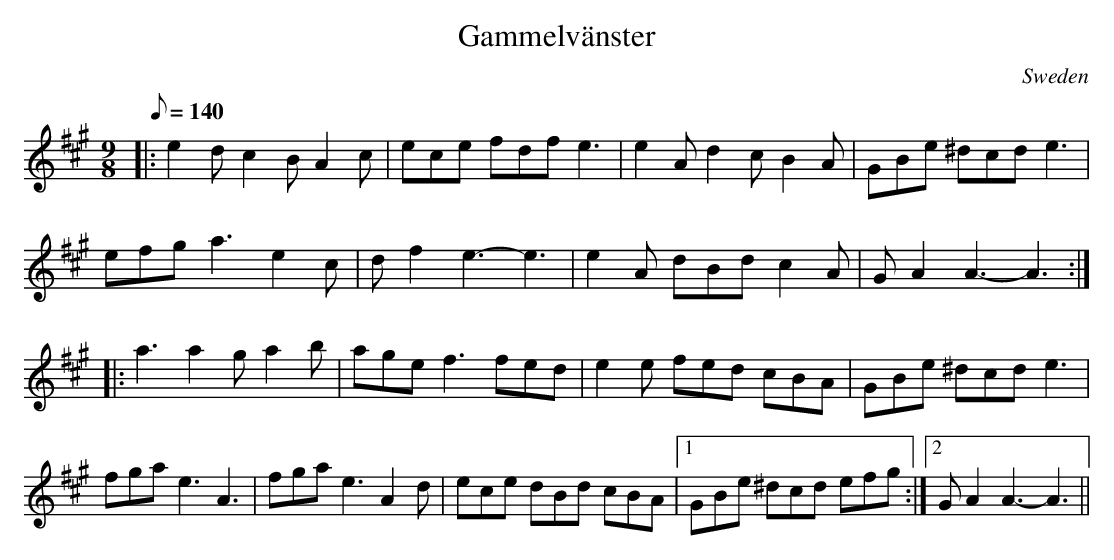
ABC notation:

X:1
T:Gammelvänster
M:9/8
O:Sweden
Q:140
K:A major
|:e2d c2B A2c | ece fdf e3 | e2A d2c B2A | GBe ^dcd e3 |
efg a3 e2 c| df2 e3-e3 | e2A  dBd  c2A |  GA2 A3-A3 :||:
a3 a2g a2b | age f3 fed |e2 e fed cBA |GBe ^dcd e3|
fga e3 A3 | fga e3 A2 d| ece dBd cBA |1 GBe ^dcd efg :|2 GA2 A3-A3 ||
